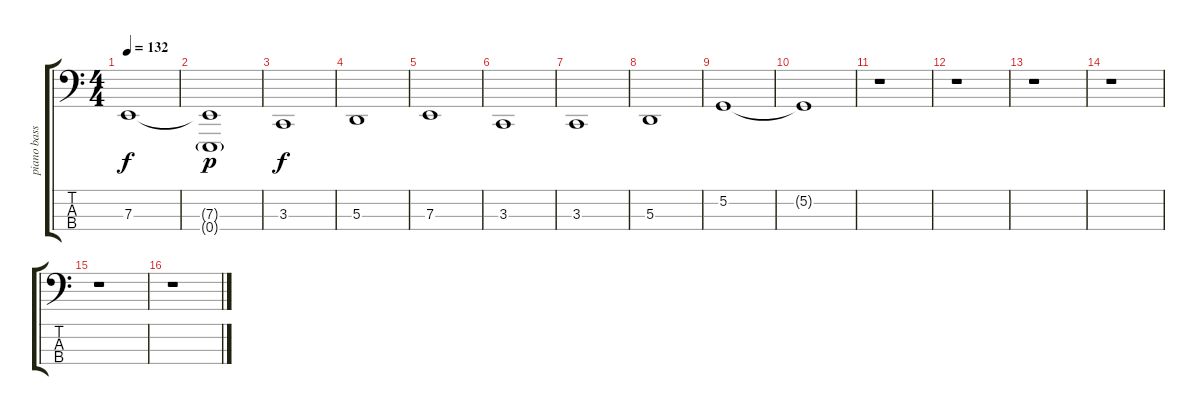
\track ("piano bass" "piano bass") {instrument acousticgrandpiano}
\staff {score tabs}
\tuning (G2 D2 A1 E1) {hide}
\ts (4 4)
\tempo 132
\clef f4
\ks c
7.3.1{dy f} |
(7.3{t} 0.4{g}).1{dy p} |
3.3.1{dy f} |
5.3.1 |
7.3.1 |
3.3.1 |
3.3.1 |
5.3.1 |
5.2.1 |
5.2{t}.1 |
r.1 |
r.1 |
r.1 |
r.1 |
r.1 |
r.1
